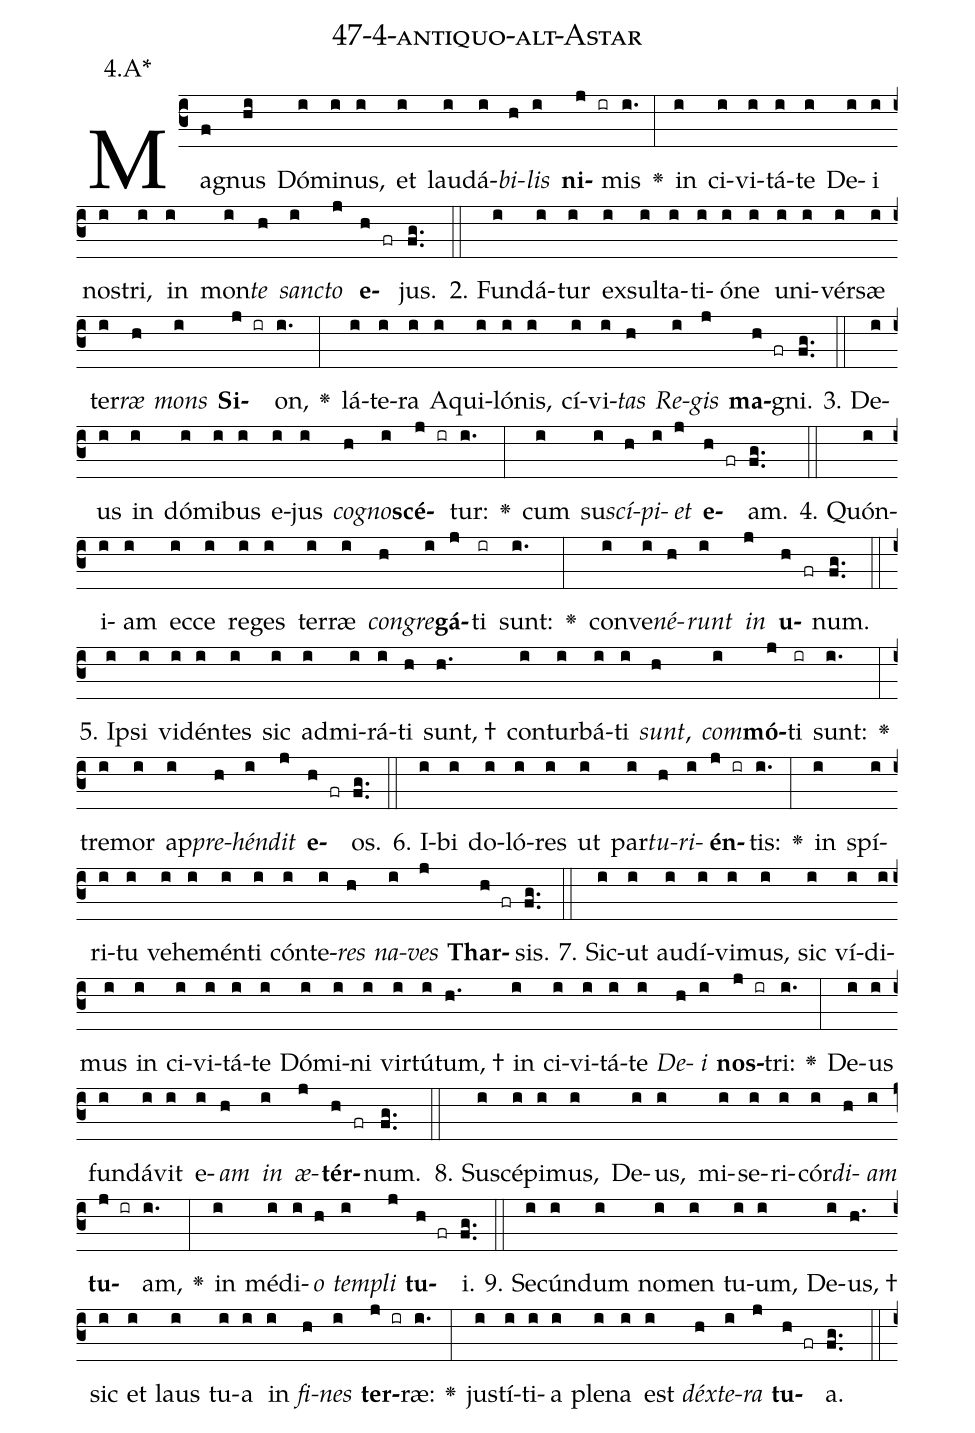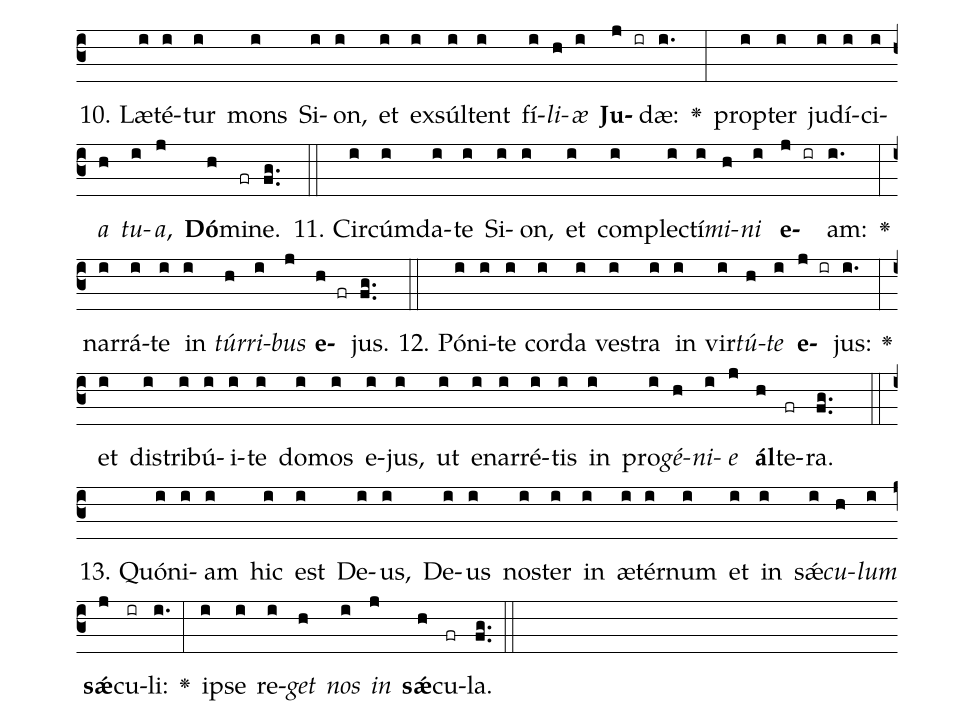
name: 47-4-antiquo-alt-Astar;
annotation: 4.A*;
%%
(c3)Ma(f)gnus(hi) Dó(i)mi(i)nus,(i) et(i) lau(i)dá(i)<i>bi</i>(h)<i>lis</i>(i) <b>ni</b>(j ir)mis(i.) <v>\greheightstar</v>(:) in(i) ci(i)vi(i)tá(i)te(i) De(i)i(i) nos(i)tri,(i) in(i) mon(i)<i>te</i>(h) <i>sanc</i>(i)<i>to</i>(j) <b>e</b>(h fr)jus.(fg..) (::)
2. Fun(i)dá(i)tur(i) ex(i)sul(i)ta(i)ti(i)ó(i)ne(i) u(i)ni(i)vér(i)sæ(i) ter(i)<i>ræ</i>(h) <i>mons</i>(i) <b>Si</b>(j ir)on,(i.) <v>\greheightstar</v>(:) lá(i)te(i)ra(i) A(i)qui(i)ló(i)nis,(i) cí(i)vi(i)<i>tas</i>(h) <i>Re</i>(i)<i>gis</i>(j) <b>ma</b>(h fr)gni.(fg..) (::)
3. De(i)us(i) in(i) dó(i)mi(i)bus(i) e(i)jus(i) <i>co</i>(h)<i>gno</i>(i)<b>scé</b>(j ir)tur:(i.) <v>\greheightstar</v>(:) cum(i) su(i)<i>scí</i>(h)<i>pi</i>(i)<i>et</i>(j) <b>e</b>(h fr)am.(fg..) (::)
4. Quón(i)i(i)am(i) ec(i)ce(i) re(i)ges(i) ter(i)ræ(i) <i>con</i>(h)<i>gre</i>(i)<b>gá</b>(j)ti(ir) sunt:(i.) <v>\greheightstar</v>(:) con(i)ve(i)<i>né</i>(h)<i>runt</i>(i) <i>in</i>(j) <b>u</b>(h fr)num.(fg..) (::)
5. Ip(i)si(i) vi(i)dén(i)tes(i) sic(i) ad(i)mi(i)rá(i)ti(h) sunt, †(h.) con(i)tur(i)bá(i)ti(i) <i>sunt</i>,(h) <i>com</i>(i)<b>mó</b>(j)ti(ir) sunt:(i.) <v>\greheightstar</v>(:) tre(i)mor(i) ap(i)<i>pre</i>(h)<i>hén</i>(i)<i>dit</i>(j) <b>e</b>(h fr)os.(fg..) (::)
6. I(i)bi(i) do(i)ló(i)res(i) ut(i) par(i)<i>tu</i>(h)<i>ri</i>(i)<b>én</b>(j ir)tis:(i.) <v>\greheightstar</v>(:) in(i) spí(i)ri(i)tu(i) ve(i)he(i)mén(i)ti(i) cón(i)te(i)<i>res</i>(h) <i>na</i>(i)<i>ves</i>(j) <b>Thar</b>(h fr)sis.(fg..) (::)
7. Sic(i)ut(i) au(i)dí(i)vi(i)mus,(i) sic(i) ví(i)di(i)mus(i) in(i) ci(i)vi(i)tá(i)te(i) Dó(i)mi(i)ni(i) vir(i)tú(i)tum, †(h.) in(i) ci(i)vi(i)tá(i)te(i) <i>De</i>(h)<i>i</i>(i) <b>nos</b>(j ir)tri:(i.) <v>\greheightstar</v>(:) De(i)us(i) fun(i)dá(i)vit(i) e(i)<i>am</i>(h) <i>in</i>(i) <i>æ</i>(j)<b>tér</b>(h fr)num.(fg..) (::)
8. Su(i)scé(i)pi(i)mus,(i) De(i)us,(i) mi(i)se(i)ri(i)cór(i)<i>di</i>(h)<i>am</i>(i) <b>tu</b>(j ir)am,(i.) <v>\greheightstar</v>(:) in(i) mé(i)di(i)<i>o</i>(h) <i>tem</i>(i)<i>pli</i>(j) <b>tu</b>(h fr)i.(fg..) (::)
9. Se(i)cún(i)dum(i) no(i)men(i) tu(i)um,(i) De(i)us, †(h.) sic(i) et(i) laus(i) tu(i)a(i) in(i) <i>fi</i>(h)<i>nes</i>(i) <b>ter</b>(j ir)ræ:(i.) <v>\greheightstar</v>(:) jus(i)tí(i)ti(i)a(i) ple(i)na(i) est(i) <i>déx</i>(h)<i>te</i>(i)<i>ra</i>(j) <b>tu</b>(h fr)a.(fg..) (::)
10. Læ(i)té(i)tur(i) mons(i) Si(i)on,(i) et(i) ex(i)súl(i)tent(i) fí(i)<i>li</i>(h)<i>æ</i>(i) <b>Ju</b>(j ir)dæ:(i.) <v>\greheightstar</v>(:) prop(i)ter(i) ju(i)dí(i)ci(i)<i>a</i>(h) <i>tu</i>(i)<i>a</i>,(j) <b>Dó</b>(h)mi(fr)ne.(fg..) (::)
11. Cir(i)cúm(i)da(i)te(i) Si(i)on,(i) et(i) com(i)plec(i)tí(i)<i>mi</i>(h)<i>ni</i>(i) <b>e</b>(j ir)am:(i.) <v>\greheightstar</v>(:) nar(i)rá(i)te(i) in(i) <i>túr</i>(h)<i>ri</i>(i)<i>bus</i>(j) <b>e</b>(h fr)jus.(fg..) (::)
12. Pó(i)ni(i)te(i) cor(i)da(i) ves(i)tra(i) in(i) vir(i)<i>tú</i>(h)<i>te</i>(i) <b>e</b>(j ir)jus:(i.) <v>\greheightstar</v>(:) et(i) dis(i)tri(i)bú(i)i(i)te(i) do(i)mos(i) e(i)jus,(i) ut(i) e(i)nar(i)ré(i)tis(i) in(i) pro(i)<i>gé</i>(h)<i>ni</i>(i)<i>e</i>(j) <b>ál</b>(h)te(fr)ra.(fg..) (::)
13. Quón(i)i(i)am(i) hic(i) est(i) De(i)us,(i) De(i)us(i) nos(i)ter(i) in(i) æ(i)tér(i)num(i) et(i) in(i) sǽ(i)<i>cu</i>(h)<i>lum</i>(i) <b>sǽ</b>(j)cu(ir)li:(i.) <v>\greheightstar</v>(:) ip(i)se(i) re(i)<i>get</i>(h) <i>nos</i>(i) <i>in</i>(j) <b>sǽ</b>(h)cu(fr)la.(fg..) (::)
